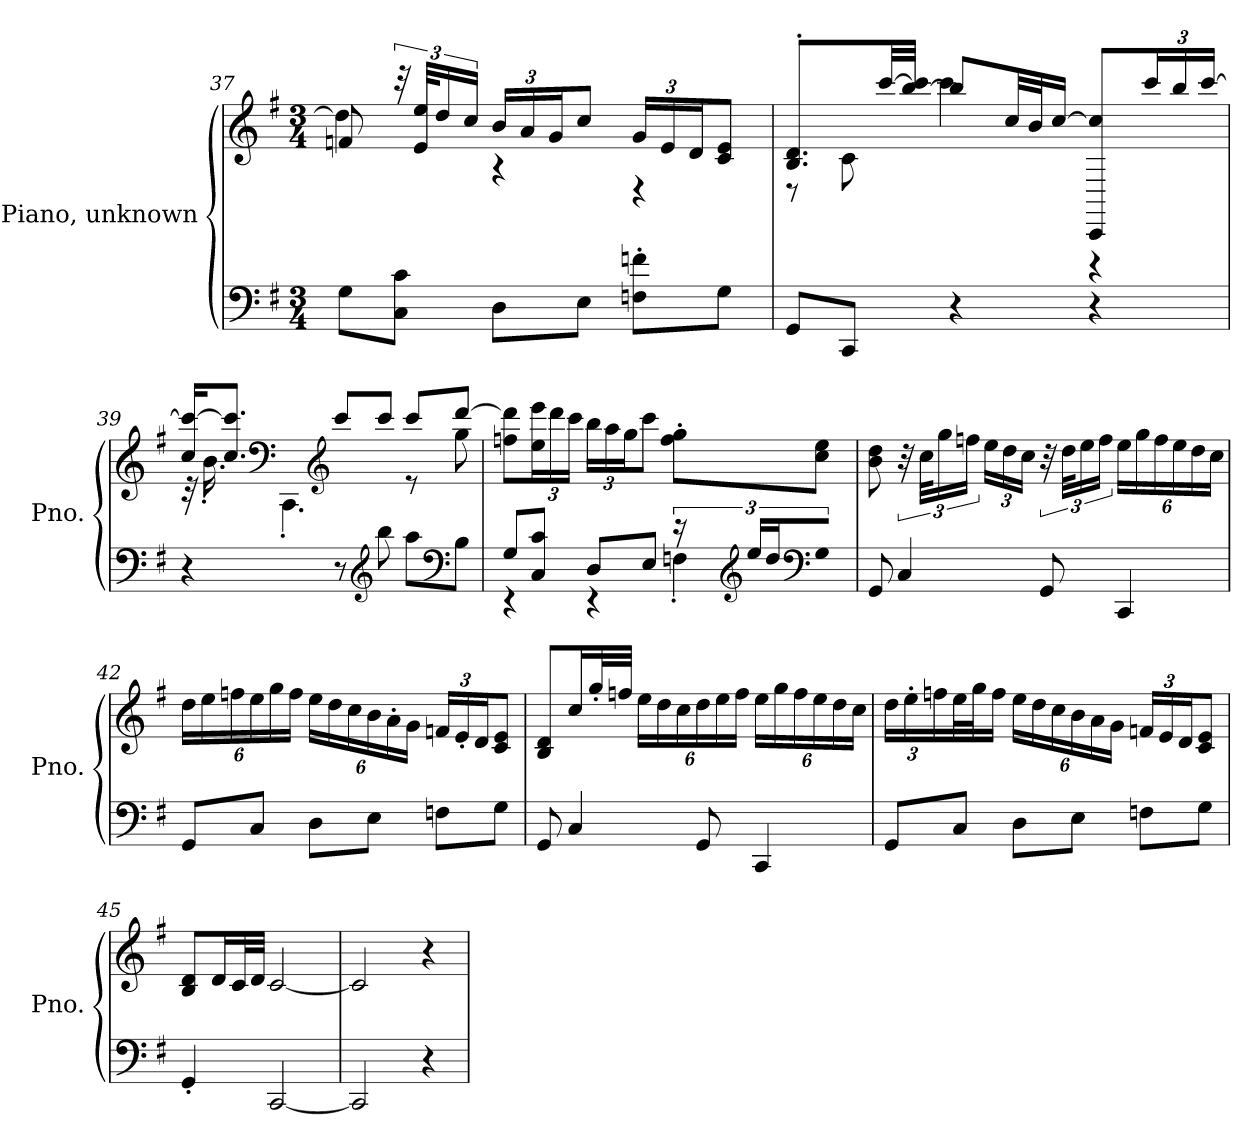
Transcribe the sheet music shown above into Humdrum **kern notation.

**kern	**kern
*part1	*part1
*staff2	*staff1
*I"Piano, unknown	*
*I'Pno.	*
!!LO:LB:g=z
*clefF4	*clefG2
*k[f#]	*k[f#]
*M3/4	*M3/4
=37	=37
*	*^
8G\L	8fn/	4dd\]
8C\ 8c\J	48r	.
.	48e/ 48ee/KLL	.
.	24dd/	.
.	24cc/JJ	.
*	*Xbrackettup	*
8D\L	24b/LL	4r
.	24a/	.
.	24g/J	.
8E\J	8cc/J	.
8Fn\' 8fn\'L	24g/LL	4r
.	24e/	.
.	24d/J	.
8G\J	8c/ 8e/J	.
=38	=38	=38
8GG/L	8.B/' 8.d/'L	8r
8CC/J	.	8c\
.	[32ccc/LL	.
.	[32bb/ 32ccc/]JJJ	.
4r	8bb/L]	4ccc\
.	32cc/LL	.
.	32b/J	.
.	[16cc/JJ	.
4r	8CC/ 8cc/]L	4r
.	24ccc/L	.
.	24bb/	.
.	[24ccc/JJ	.
!!LO:LB:g=z	!!
=39	=39	=39
4r	16cc/ 16ccc/_KL	32r
.	.	16.b'\
.	8.cc/ 8.ccc/]J	.
*	*clefF4	*
.	.	4.CC'\
*	*clefG2	*
8r	8ccc/L	.
*clefG2	*	*
8bb\	8ccc/J	.
8aa\L	8ccc/L	8r
*clefF4	*	*
8B\J	[8ddd/J	8gg\
*	*v	*v
=40	=40
*^	*
8G/L	4r	8ffn\ 8ddd\]L
8C/ 8c/J	.	24ee\ 24eee\L
.	.	24ddd\
.	.	24ccc\JJ
8D/L	4r	24bb\LL
.	.	24aa\
.	.	24gg\J
8E/J	.	8ccc\J
24r	4Fn'\	8ff\' 8gg\'L
*clefG2	*	*
24ee/LL	.	.
24dd/J	.	.
*clefF4	*	*
8G/J	.	8cc\ 8ee\J
*v	*v	*
!!LO:LB:g=z
=41	=41
8GG/	8b\ 8dd\
*	*brackettup
4C/	48r
.	48cc\KLL
.	24gg\
.	24ffn\JJ
*	*Xbrackettup
.	24ee\LL
.	24dd\
.	24cc\JJ
*	*brackettup
8GG/	48r
.	48dd\KLL
.	24ee\
.	24ff\JJ
*	*Xbrackettup
4CC/	24ee\LL
.	24gg\
.	24ff\
.	24ee\
.	24dd\
.	24cc\JJ
=42	=42
8GG/L	24dd\LL
.	24ee\
.	24ffn\
8C/J	24ee\
.	24gg\
.	24ff\JJ
8D\L	24ee\LL
.	24dd\
.	24cc\
8E\J	24b\
.	24a'\
.	24g\JJ
8Fn\L	24fn/LL
.	24e'/
.	24d/J
8G\J	8c/ 8e/J
!!LO:PB:g=z
=43	=43
8GG/	8B/ 8d/L
4C/	16cc/L
.	32gg'/L
.	32ffn/JJJ
.	24ee\LL
.	24dd\
.	24cc\
8GG/	24dd\
.	24ee\
.	24ff\JJ
4CC/	24ee\LL
.	24gg\
.	24ff\
.	24ee\
.	24dd\
.	24cc\JJ
=44	=44
8GG/L	24dd\LL
.	24ee'\
.	24ffn\
8C/J	32ee\L
.	32gg\J
.	16ff\JJ
8D\L	24ee\LL
.	24dd\
.	24cc\
8E\J	24b\
.	24a\
.	24g\JJ
8Fn\L	24fn/LL
.	24e/
.	24d/J
8G\J	8c/ 8e/J
=45	=45
4GG'/	8B/ 8d/L
.	16d/L
.	32c/L
.	32d/JJJ
[2CC/	[2c/
=46	=46
2CC/]	2c/]
4r	4r
=	=
*-	*-
